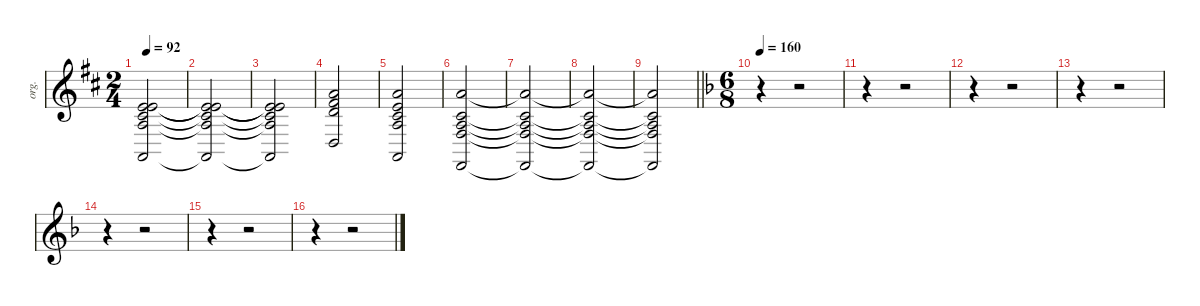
\defaultSystemsLayout 4
\hideDynamics
\bracketExtendMode nobrackets
\otherSystemsTrackNameOrientation horizontal
\track ("Organ" "org.") {instrument drawbarorgan}
\staff {score}
\tuning (E4 B3 G3 D3 A2 E2 B1)
\ts (2 4)
\tempo 92
\clef g2
\ks d
(0.1{t acc forcenatural} 2.2{t acc #} 2.3{t acc forcenatural} 14.4{t acc forcenatural} 0.5{t acc forcenatural}).2{dy mf beam Up} |
(0.1{t acc forcenatural} 2.2{t acc #} 2.3{t acc forcenatural} 14.4{t acc forcenatural} 0.5{t acc forcenatural}).2{beam Up} |
(0.1{t acc forcenatural} 2.2{t acc #} 2.3{t acc forcenatural} 14.4{t acc forcenatural} 0.5{t acc forcenatural}).2{beam Up} |
(2.1{acc #} 3.2{acc forcenatural} 14.3{acc forcenatural} 0.4{acc forcenatural}).2{beam Up} |
(5.1{acc forcenatural} 5.2{acc forcenatural} 6.3{acc #} 7.4{acc forcenatural} 0.5{acc forcenatural}).2{beam Up} |
(5.1{acc forcenatural} 2.2{acc #} 2.3{acc forcenatural} 4.4{acc #} 2.6{acc #}).2{beam Up} |
(5.1{t acc forcenatural} 2.2{t acc #} 2.3{t acc forcenatural} 4.4{t acc #} 2.6{t acc #}).2{beam Up} |
(5.1{t acc forcenatural} 2.2{t acc #} 2.3{t acc forcenatural} 4.4{t acc #} 2.6{t acc #}).2{beam Up} |
\barLineRight lightlight
(5.1{t acc forcenatural} 2.2{t acc #} 2.3{t acc forcenatural} 4.4{t acc #} 2.6{t acc #}).2{beam Up} |
\ts (6 8)
\beaming (8 2 2 2 2)
\tempo 160
\ks f
r.4{beam Down} r.2{beam Down} |
r.4{beam Down} r.2{beam Down} |
r.4{beam Down} r.2{beam Down} |
r.4{beam Down} r.2{beam Down} |
r.4{beam Down} r.2{beam Down} |
r.4{beam Down} r.2{beam Down} |
r.4{beam Down} r.2{beam Down}
